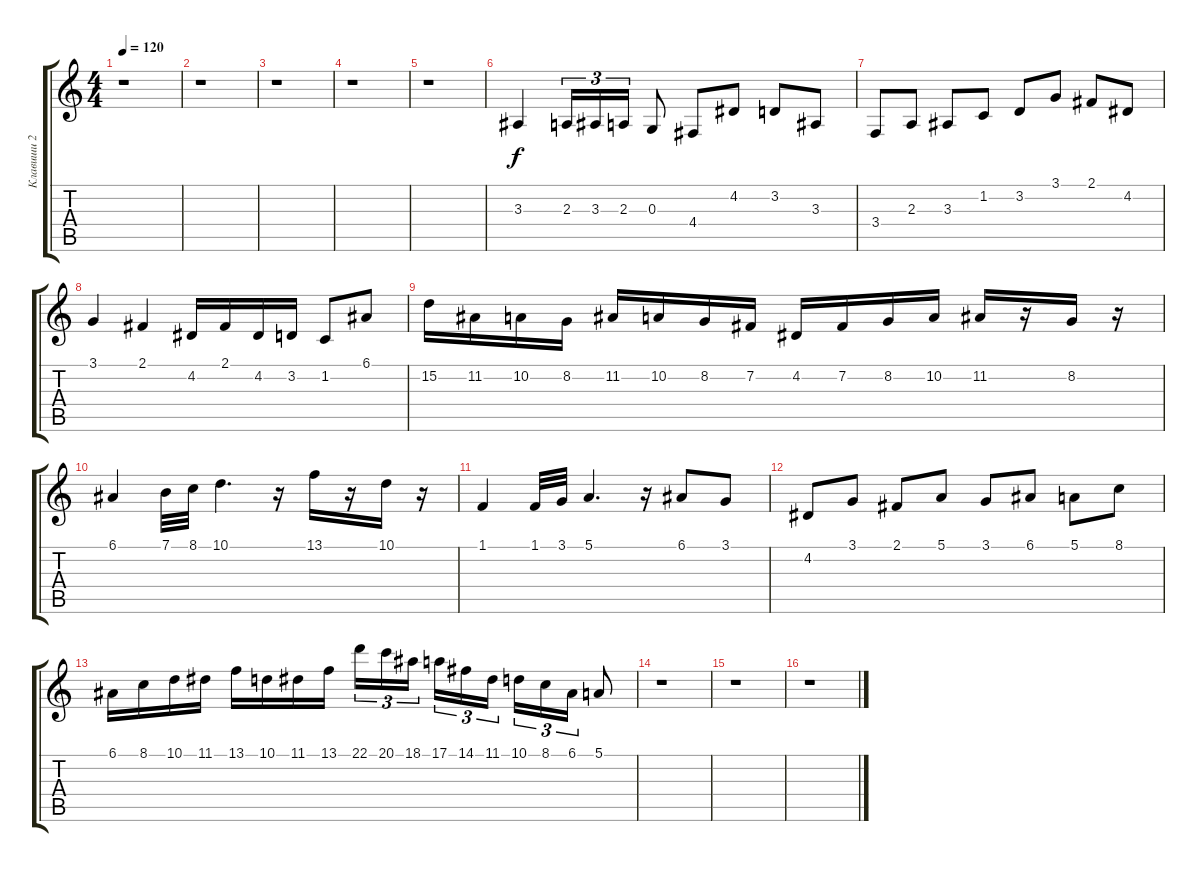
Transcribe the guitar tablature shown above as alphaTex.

\track ("Клавиши 2" "Клавиши 2") {instrument pad1newage}
\staff {score tabs}
\tuning (E4 B3 G3 D3 A2 E2) {hide}
\ts (4 4)
\tempo 120
\clef g2
\ks c
r.1{dy f} |
r.1 |
r.1 |
r.1 |
r.1 |
3.3.4{instrument lead1square} 2.3.16{tu (3 2)} 3.3.16{tu (3 2)} 2.3.16{tu (3 2)} 0.3.8 4.4.8 4.2.8 3.2.8 3.3.8 |
3.4.8 2.3.8 3.3.8 1.2.8 3.2.8 3.1.8 2.1.8 4.2.8 |
3.1.4 2.1.4 4.2.16 2.1.16 4.2.16 3.2.16 1.2.8 6.1.8 |
15.2.16 11.2.16 10.2.16 8.2.16 11.2.16 10.2.16 8.2.16 7.2.16 4.2.16 7.2.16 8.2.16 10.2.16 11.2.16 r.16 8.2.16 r.16 |
6.1.4 7.1.32 8.1.32 10.1.4{d} r.16 13.1.16 r.16 10.1.16 r.16 |
1.1.4 1.1.32 3.1.32 5.1.4{d} r.16 6.1.8 3.1.8 |
4.2.8 3.1.8 2.1.8 5.1.8 3.1.8 6.1.8 5.1.8 8.1.8 |
6.1.16 8.1.16 10.1.16 11.1.16 13.1.16 10.1.16 11.1.16 13.1.16 22.1.16{tu (3 2)} 20.1.16{tu (3 2)} 18.1.16{tu (3 2) beam splitsecondary} 17.1.16{tu (3 2)} 14.1.16{tu (3 2)} 11.1.16{tu (3 2)} 10.1.16{tu (3 2)} 8.1.16{tu (3 2)} 6.1.16{tu (3 2)} 5.1.8 |
r.1 |
r.1 |
r.1
